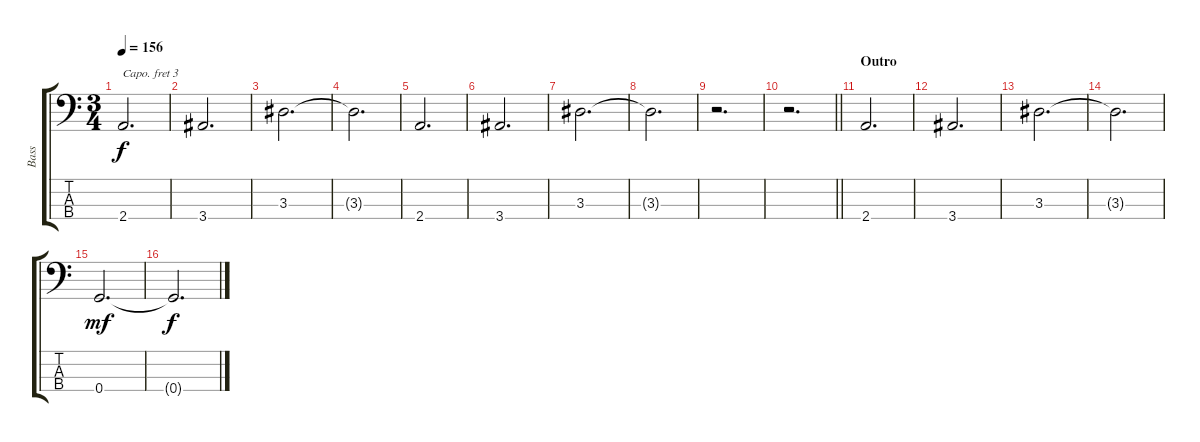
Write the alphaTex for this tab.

\track ("Bass" "Bass") {instrument electricbassfinger}
\staff {score tabs}
\capo 3
\tuning (G2 D2 A1 E1) {hide}
\ts (3 4)
\tempo 156
\clef f4
\ks c
2.4.2{d dy f} |
3.4.2{d} |
3.3.2{d} |
3.3{t}.2{d} |
2.4.2{d} |
3.4.2{d} |
3.3.2{d} |
3.3{t}.2{d} |
r.2{d} |
\barLineRight lightlight
r.2{d} |
\section ("" "Outro")
2.4.2{d} |
3.4.2{d} |
3.3.2{d} |
3.3{t}.2{d} |
0.4.2{d dy mf} |
0.4{t}.2{d dy f}
